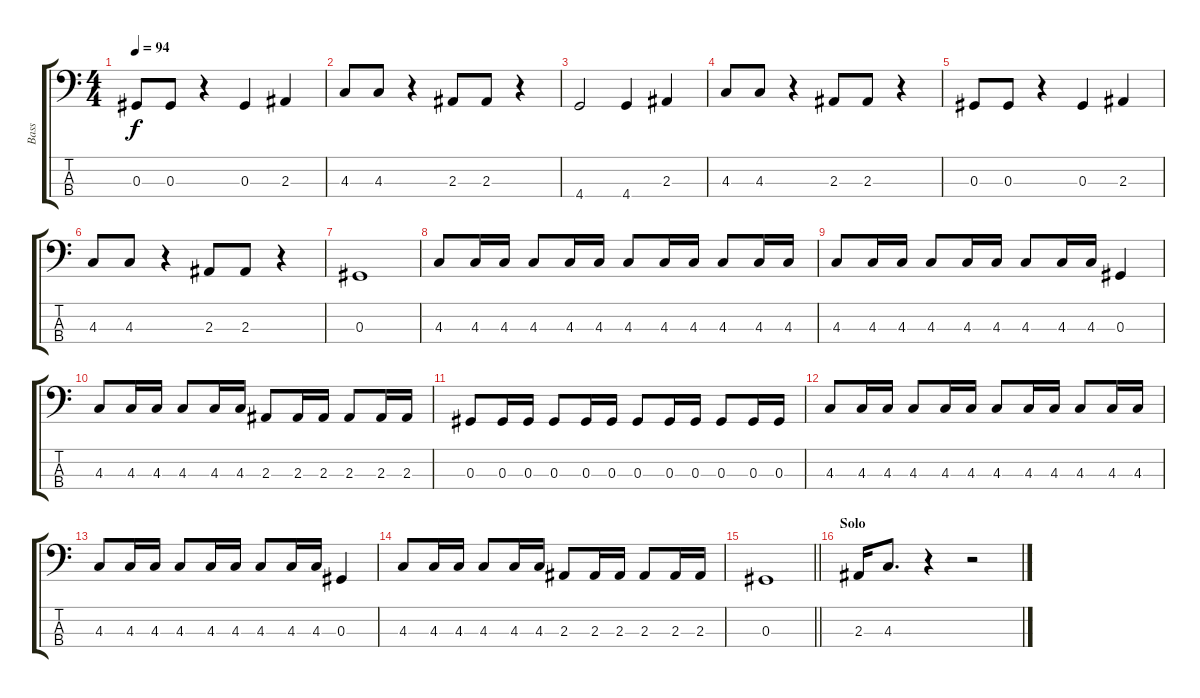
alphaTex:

\track ("Bass" "Bass") {instrument electricbassfinger}
\staff {score tabs}
\tuning (Gb2 Db2 Ab1 Eb1) {hide}
\ts (4 4)
\tempo 94
\clef f4
\ks c
0.3.8{dy f} 0.3.8 r.4 0.3.4 2.3.4 |
4.3.8 4.3.8 r.4 2.3.8 2.3.8 r.4 |
4.4.2 4.4.4 2.3.4 |
4.3.8 4.3.8 r.4 2.3.8 2.3.8 r.4 |
0.3.8 0.3.8 r.4 0.3.4 2.3.4 |
4.3.8 4.3.8 r.4 2.3.8 2.3.8 r.4 |
0.3.1 |
4.3.8 4.3.16 4.3.16 4.3.8 4.3.16 4.3.16 4.3.8 4.3.16 4.3.16 4.3.8 4.3.16 4.3.16 |
4.3.8 4.3.16 4.3.16 4.3.8 4.3.16 4.3.16 4.3.8 4.3.16 4.3.16 0.3.4 |
4.3.8 4.3.16 4.3.16 4.3.8 4.3.16 4.3.16 2.3.8 2.3.16 2.3.16 2.3.8 2.3.16 2.3.16 |
0.3.8 0.3.16 0.3.16 0.3.8 0.3.16 0.3.16 0.3.8 0.3.16 0.3.16 0.3.8 0.3.16 0.3.16 |
4.3.8 4.3.16 4.3.16 4.3.8 4.3.16 4.3.16 4.3.8 4.3.16 4.3.16 4.3.8 4.3.16 4.3.16 |
4.3.8 4.3.16 4.3.16 4.3.8 4.3.16 4.3.16 4.3.8 4.3.16 4.3.16 0.3.4 |
4.3.8 4.3.16 4.3.16 4.3.8 4.3.16 4.3.16 2.3.8 2.3.16 2.3.16 2.3.8 2.3.16 2.3.16 |
\barLineRight lightlight
0.3.1 |
\section ("" "Solo")
2.3.16 4.3.8{d} r.4 r.2
